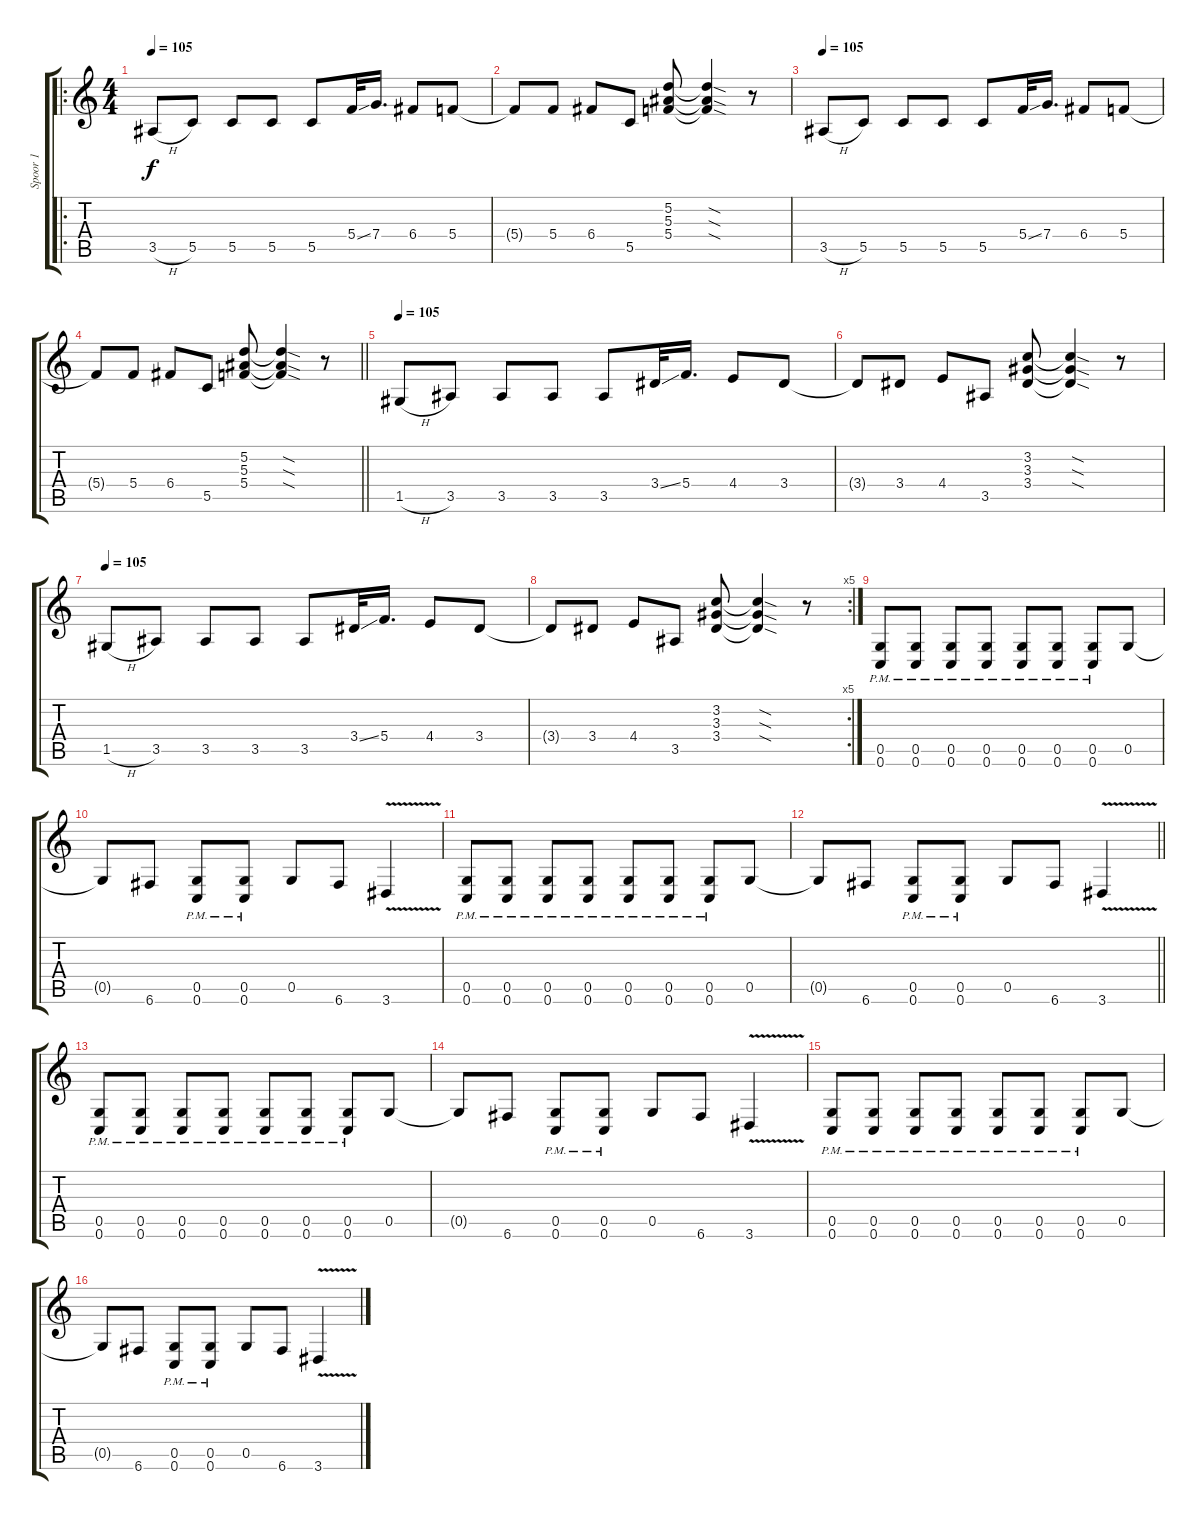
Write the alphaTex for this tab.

\track ("Spoor 1" "Spoor 1") {instrument distortionguitar}
\staff {score tabs}
\tuning (D4 A3 F3 C3 G2 C2) {hide}
\ro
\ts (4 4)
\tempo 105
\clef g2
\ks c
3.5{h}.8{dy f} 5.5.8 5.5.8 5.5.8 5.5.8 5.4{ss}.32 7.4.16{d} 6.4.8 5.4.8 |
5.4{t}.8 5.4.8 6.4.8 5.5.8 (5.2 5.3 5.4).8 (5.2{sod t} 5.3{sod t} 5.4{sod t}).4 r.8 |
\tempo 105
3.5{h}.8 5.5.8 5.5.8 5.5.8 5.5.8 5.4{ss}.32 7.4.16{d} 6.4.8 5.4.8 |
\barLineRight lightlight
5.4{t}.8 5.4.8 6.4.8 5.5.8 (5.2 5.3 5.4).8 (5.2{sod t} 5.3{sod t} 5.4{sod t}).4 r.8 |
\tempo 105
1.5{h}.8 3.5.8 3.5.8 3.5.8 3.5.8 3.4{ss}.32 5.4.16{d} 4.4.8 3.4.8 |
3.4{t}.8 3.4.8 4.4.8 3.5.8 (3.2 3.3 3.4).8 (3.2{sod t} 3.3{sod t} 3.4{sod t}).4 r.8 |
\tempo 105
1.5{h}.8 3.5.8 3.5.8 3.5.8 3.5.8 3.4{ss}.32 5.4.16{d} 4.4.8 3.4.8 |
\rc 5
3.4{t}.8 3.4.8 4.4.8 3.5.8 (3.2 3.3 3.4).8 (3.2{sod t} 3.3{sod t} 3.4{sod t}).4 r.8 |
(0.5{pm} 0.6{pm}).8 (0.5{pm} 0.6{pm}).8 (0.5{pm} 0.6{pm}).8 (0.5{pm} 0.6{pm}).8 (0.5{pm} 0.6{pm}).8 (0.5{pm} 0.6{pm}).8 (0.5{pm} 0.6{pm}).8 0.5.8 |
0.5{t}.8 6.6.8 (0.5{pm} 0.6{pm}).8 (0.5{pm} 0.6{pm}).8 0.5.8 6.6.8 3.6{v}.4 |
(0.5{pm} 0.6{pm}).8 (0.5{pm} 0.6{pm}).8 (0.5{pm} 0.6{pm}).8 (0.5{pm} 0.6{pm}).8 (0.5{pm} 0.6{pm}).8 (0.5{pm} 0.6{pm}).8 (0.5{pm} 0.6{pm}).8 0.5.8 |
\barLineRight lightlight
0.5{t}.8 6.6.8 (0.5{pm} 0.6{pm}).8 (0.5{pm} 0.6{pm}).8 0.5.8 6.6.8 3.6{v}.4 |
(0.5{pm} 0.6{pm}).8 (0.5{pm} 0.6{pm}).8 (0.5{pm} 0.6{pm}).8 (0.5{pm} 0.6{pm}).8 (0.5{pm} 0.6{pm}).8 (0.5{pm} 0.6{pm}).8 (0.5{pm} 0.6{pm}).8 0.5.8 |
0.5{t}.8 6.6.8 (0.5{pm} 0.6{pm}).8 (0.5{pm} 0.6{pm}).8 0.5.8 6.6.8 3.6{v}.4 |
(0.5{pm} 0.6{pm}).8 (0.5{pm} 0.6{pm}).8 (0.5{pm} 0.6{pm}).8 (0.5{pm} 0.6{pm}).8 (0.5{pm} 0.6{pm}).8 (0.5{pm} 0.6{pm}).8 (0.5{pm} 0.6{pm}).8 0.5.8 |
0.5{t}.8 6.6.8 (0.5{pm} 0.6{pm}).8 (0.5{pm} 0.6{pm}).8 0.5.8 6.6.8 3.6{v}.4
